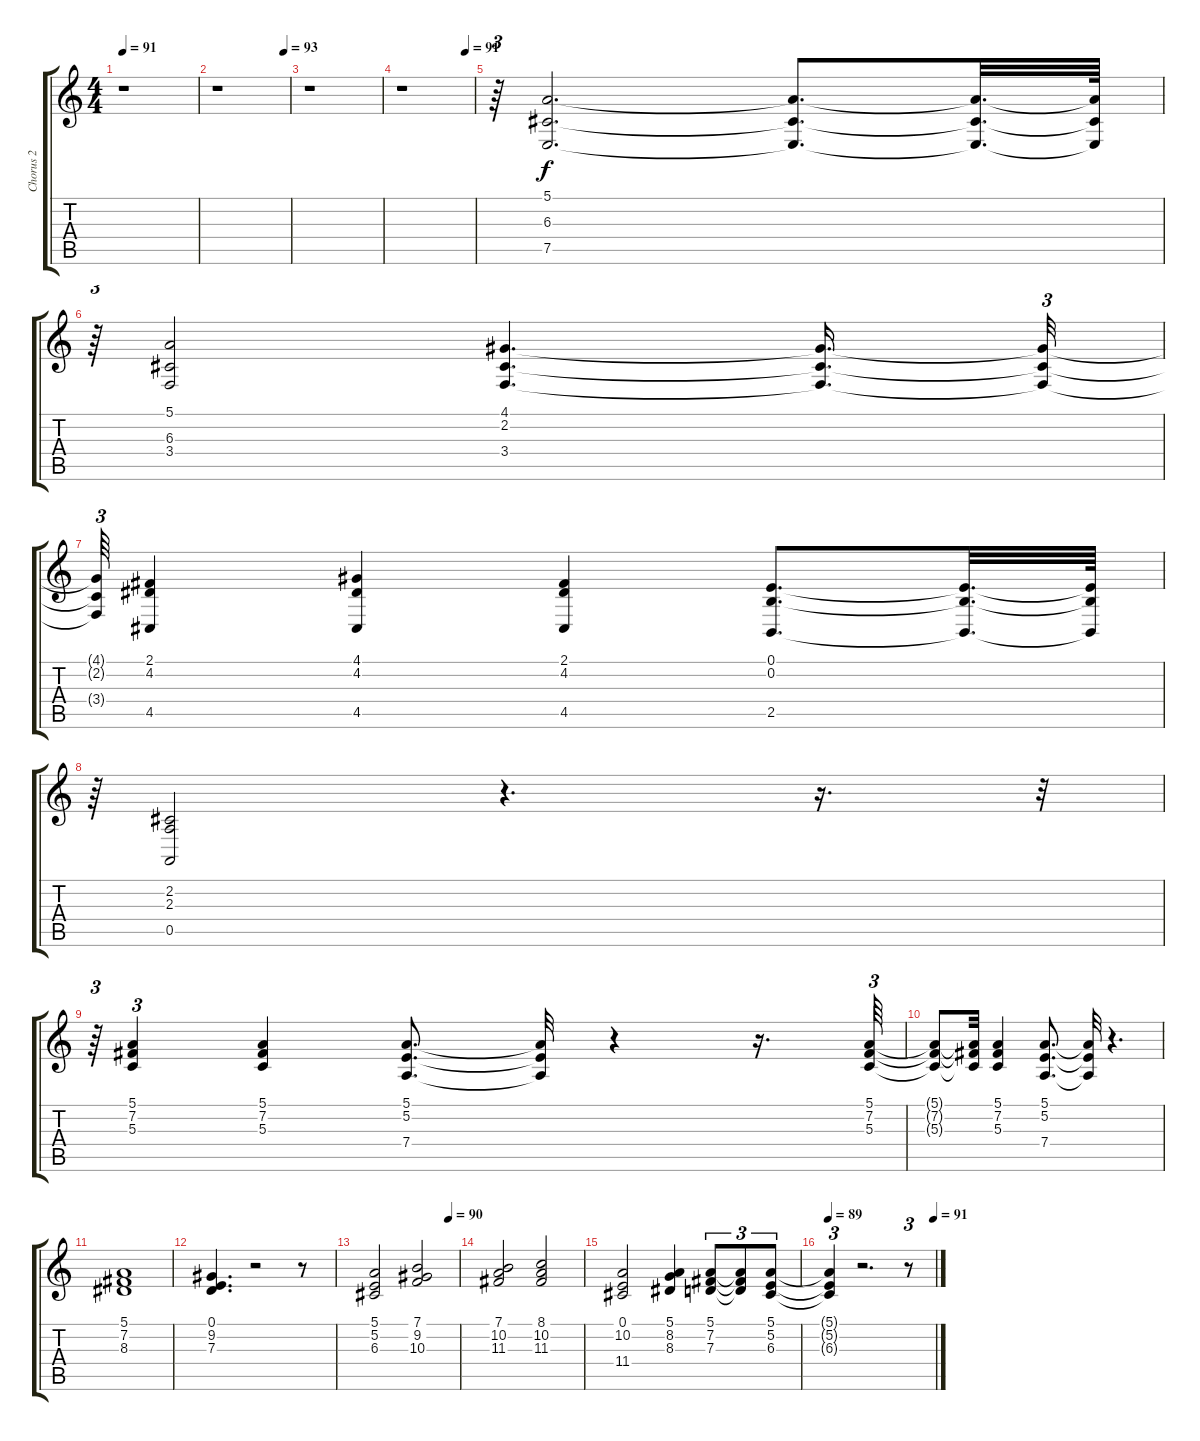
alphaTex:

\track ("Chorus 2" "Chorus 2") {instrument synthvoice}
\staff {score tabs}
\tuning (E4 B3 G3 D3 A2 E2) {hide}
\ts (4 4)
\tempo 91
\clef g2
\ks c
r.1{dy f} |
\tempo (93 0.9270833333333334)
r.1 |
r.1 |
\tempo (91 0.8854166666666666)
r.1 |
r.64{tu (3 2)} (5.1 6.3 7.5).2{d} (5.1{t} 6.3{t} 7.5{t}).8{d} (5.1{t} 6.3{t} 7.5{t}).32{d} (5.1{t} 6.3{t} 7.5{t}).64 |
r.64{tu (3 2)} (5.1 6.3 3.4).2 (4.1 2.2 3.4).4{d} (4.1{t} 2.2{t} 3.4{t}).16{d} (4.1{t} 2.2{t} 3.4{t}).32{tu (3 2)} |
(4.1{t} 2.2{t} 3.4{t}).64{tu (3 2)} (2.1 4.2 4.5).4 (4.1 4.2 4.5).4 (2.1 4.2 4.5).4 (0.1 0.2 2.5).8{d} (0.1{t} 0.2{t} 2.5{t}).32{d} (0.1{t} 0.2{t} 2.5{t}).64 |
r.64{tu (3 2)} (2.2 2.3 0.5).2 r.4{d} r.16{d} r.32{tu (3 2)} |
r.64{tu (3 2)} (5.1 7.2 5.3).4{tu (3 2)} (5.1 7.2 5.3).4 (5.1 5.2 7.4).8{d} (5.1{t} 5.2{t} 7.4{t}).32 r.4 r.16{d} (5.1 7.2 5.3).64{tu (3 2)} |
(5.1{t} 7.2{t} 5.3{t}).8 (5.1{t} 7.2{t} 5.3{t}).32 (5.1 7.2 5.3).4 (5.1 5.2 7.4).8{d} (5.1{t} 5.2{t} 7.4{t}).32 r.4{d} |
(5.1 7.2 8.3).1 |
(0.1 9.2 7.3).4{d} r.2 r.8 |
\tempo (90 0.8854166666666666)
(5.1 5.2 6.3).2 (7.1 9.2 10.3).2 |
(7.1 10.2 11.3).2 (8.1 10.2 11.3).2 |
(0.1 10.2 11.4).2 (5.1 8.2 8.3).4 (5.1 7.2 7.3).8{tu (3 2)} (5.1{t} 7.2{t} 7.3{t}).8{tu (3 2)} (5.1 5.2 6.3).8{tu (3 2)} |
\tempo 89
\tempo (91 0.9895833333333334)
(5.1{t} 5.2{t} 6.3{t}).4{tu (3 2)} r.2{d} r.8{tu (3 2)}
